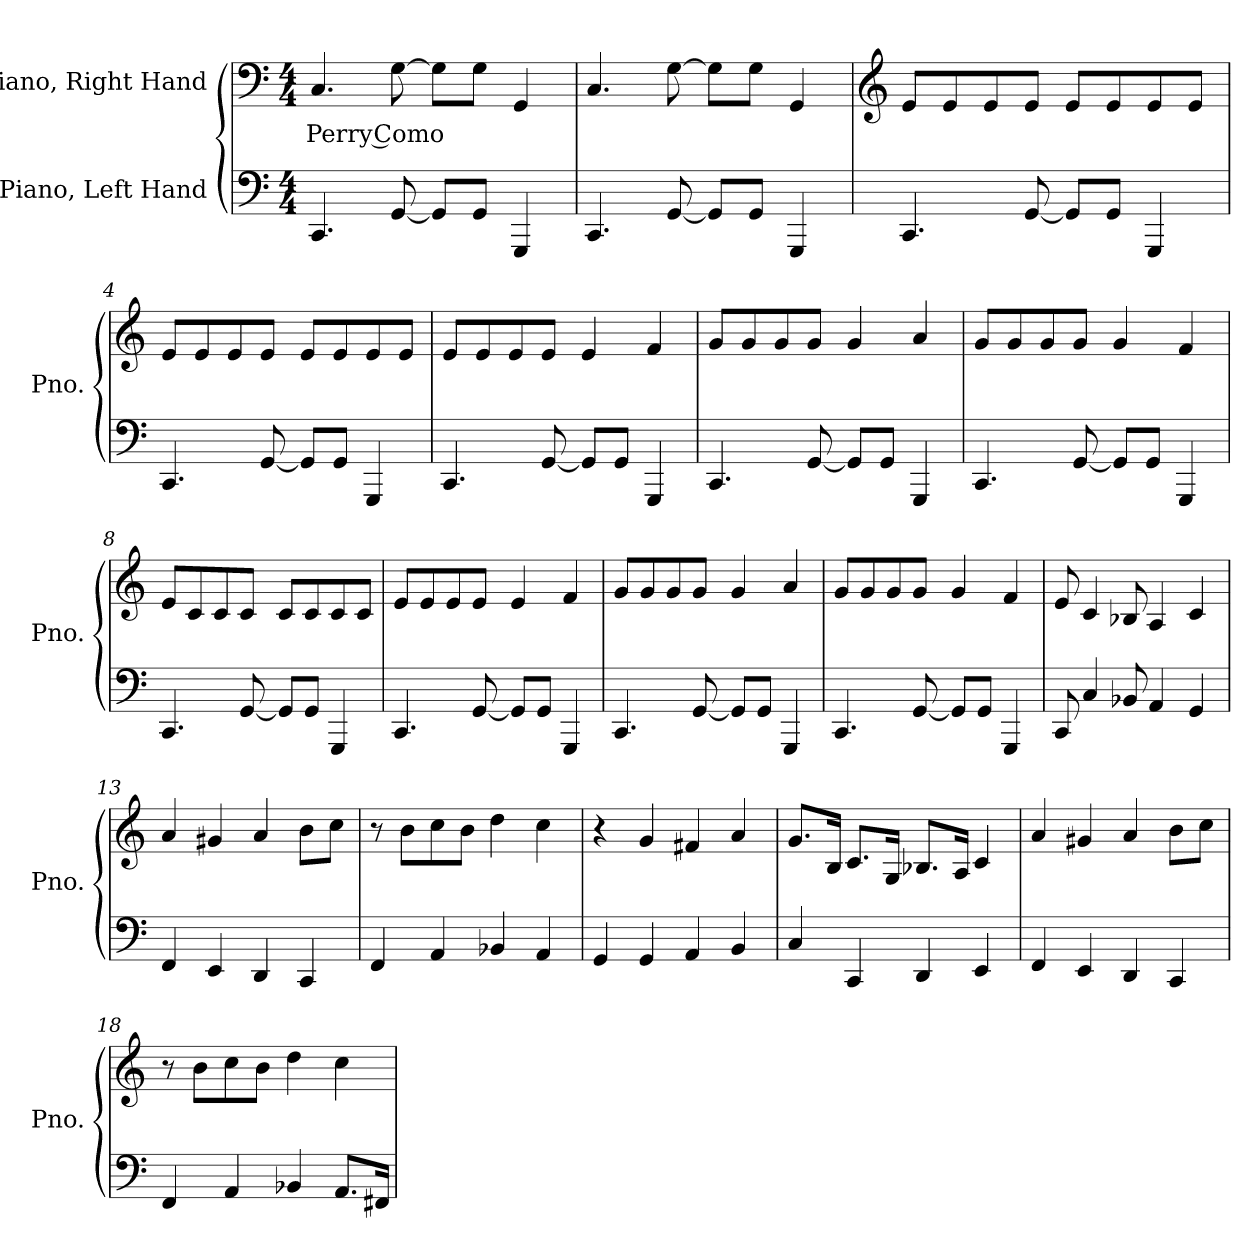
**kern	**kern	**text
*part2	*part1	*part1
*staff2	*staff1	*staff1
*I"Piano, Left Hand	*I"Piano, Right Hand	*
*I'Pno.	*I'Pno.	*
*clefF4	*clefF4	*
*k[]	*k[]	*
*M4/4	*M4/4	*
*MM120	*MM120	*
=1	=1	=1
!	!	!LO:LY:b
4.CC/	4.C/	Perry Como
[8GG/	[8G\	.
8GG/L]	8G\L]	.
8GG/J	8G\J	.
4GGG/	4GG/	.
=2	=2	=2
4.CC/	4.C/	.
[8GG/	[8G\	.
8GG/L]	8G\L]	.
8GG/J	8G\J	.
4GGG/	4GG/	.
=3	=3	=3
*	*clefG2	*
4.CC/	8e/L	.
.	8e/	.
.	8e/	.
[8GG/	8e/J	.
8GG/L]	8e/L	.
8GG/J	8e/	.
4GGG/	8e/	.
.	8e/J	.
!!LO:LB:g=z
=4	=4	=4
4.CC/	8e/L	.
.	8e/	.
.	8e/	.
[8GG/	8e/J	.
8GG/L]	8e/L	.
8GG/J	8e/	.
4GGG/	8e/	.
.	8e/J	.
=5	=5	=5
4.CC/	8e/L	.
.	8e/	.
.	8e/	.
[8GG/	8e/J	.
8GG/L]	4e/	.
8GG/J	.	.
4GGG/	4f/	.
=6	=6	=6
4.CC/	8g/L	.
.	8g/	.
.	8g/	.
[8GG/	8g/J	.
8GG/L]	4g/	.
8GG/J	.	.
4GGG/	4a/	.
=7	=7	=7
4.CC/	8g/L	.
.	8g/	.
.	8g/	.
[8GG/	8g/J	.
8GG/L]	4g/	.
8GG/J	.	.
4GGG/	4f/	.
=8	=8	=8
4.CC/	8e/L	.
.	8c/	.
.	8c/	.
[8GG/	8c/J	.
8GG/L]	8c/L	.
8GG/J	8c/	.
4GGG/	8c/	.
.	8c/J	.
!!LO:LB:g=z
=9	=9	=9
4.CC/	8e/L	.
.	8e/	.
.	8e/	.
[8GG/	8e/J	.
8GG/L]	4e/	.
8GG/J	.	.
4GGG/	4f/	.
=10	=10	=10
4.CC/	8g/L	.
.	8g/	.
.	8g/	.
[8GG/	8g/J	.
8GG/L]	4g/	.
8GG/J	.	.
4GGG/	4a/	.
=11	=11	=11
4.CC/	8g/L	.
.	8g/	.
.	8g/	.
[8GG/	8g/J	.
8GG/L]	4g/	.
8GG/J	.	.
4GGG/	4f/	.
=12	=12	=12
8CC/	8e/	.
4C/	4c/	.
8BB-X/	8B-X/	.
4AA/	4A/	.
4GG/	4c/	.
=13	=13	=13
4FF/	4a/	.
4EE/	4g#X/	.
4DD/	4a/	.
4CC/	8b\L	.
.	8cc\J	.
!!LO:LB:g=z
=14	=14	=14
4FF/	8r	.
.	8b\L	.
4AA/	8cc\	.
.	8b\J	.
4BB-X/	4dd\	.
4AA/	4cc\	.
=15	=15	=15
4GG/	4r	.
4GG/	4g/	.
4AA/	4f#X/	.
4BB/	4a/	.
=16	=16	=16
4C/	8.g/L	.
.	16B/Jk	.
4CC/	8.c/L	.
.	16G/Jk	.
4DD/	8.B-X/L	.
.	16A/Jk	.
4EE/	4c/	.
=17	=17	=17
4FF/	4a/	.
4EE/	4g#X/	.
4DD/	4a/	.
4CC/	8b\L	.
.	8cc\J	.
=18	=18	=18
4FF/	8r	.
.	8b\L	.
4AA/	8cc\	.
.	8b\J	.
4BB-X/	4dd\	.
8.AA/L	4cc\	.
16FF#X/Jk	.	.
=	=	=
*-	*-	*-
